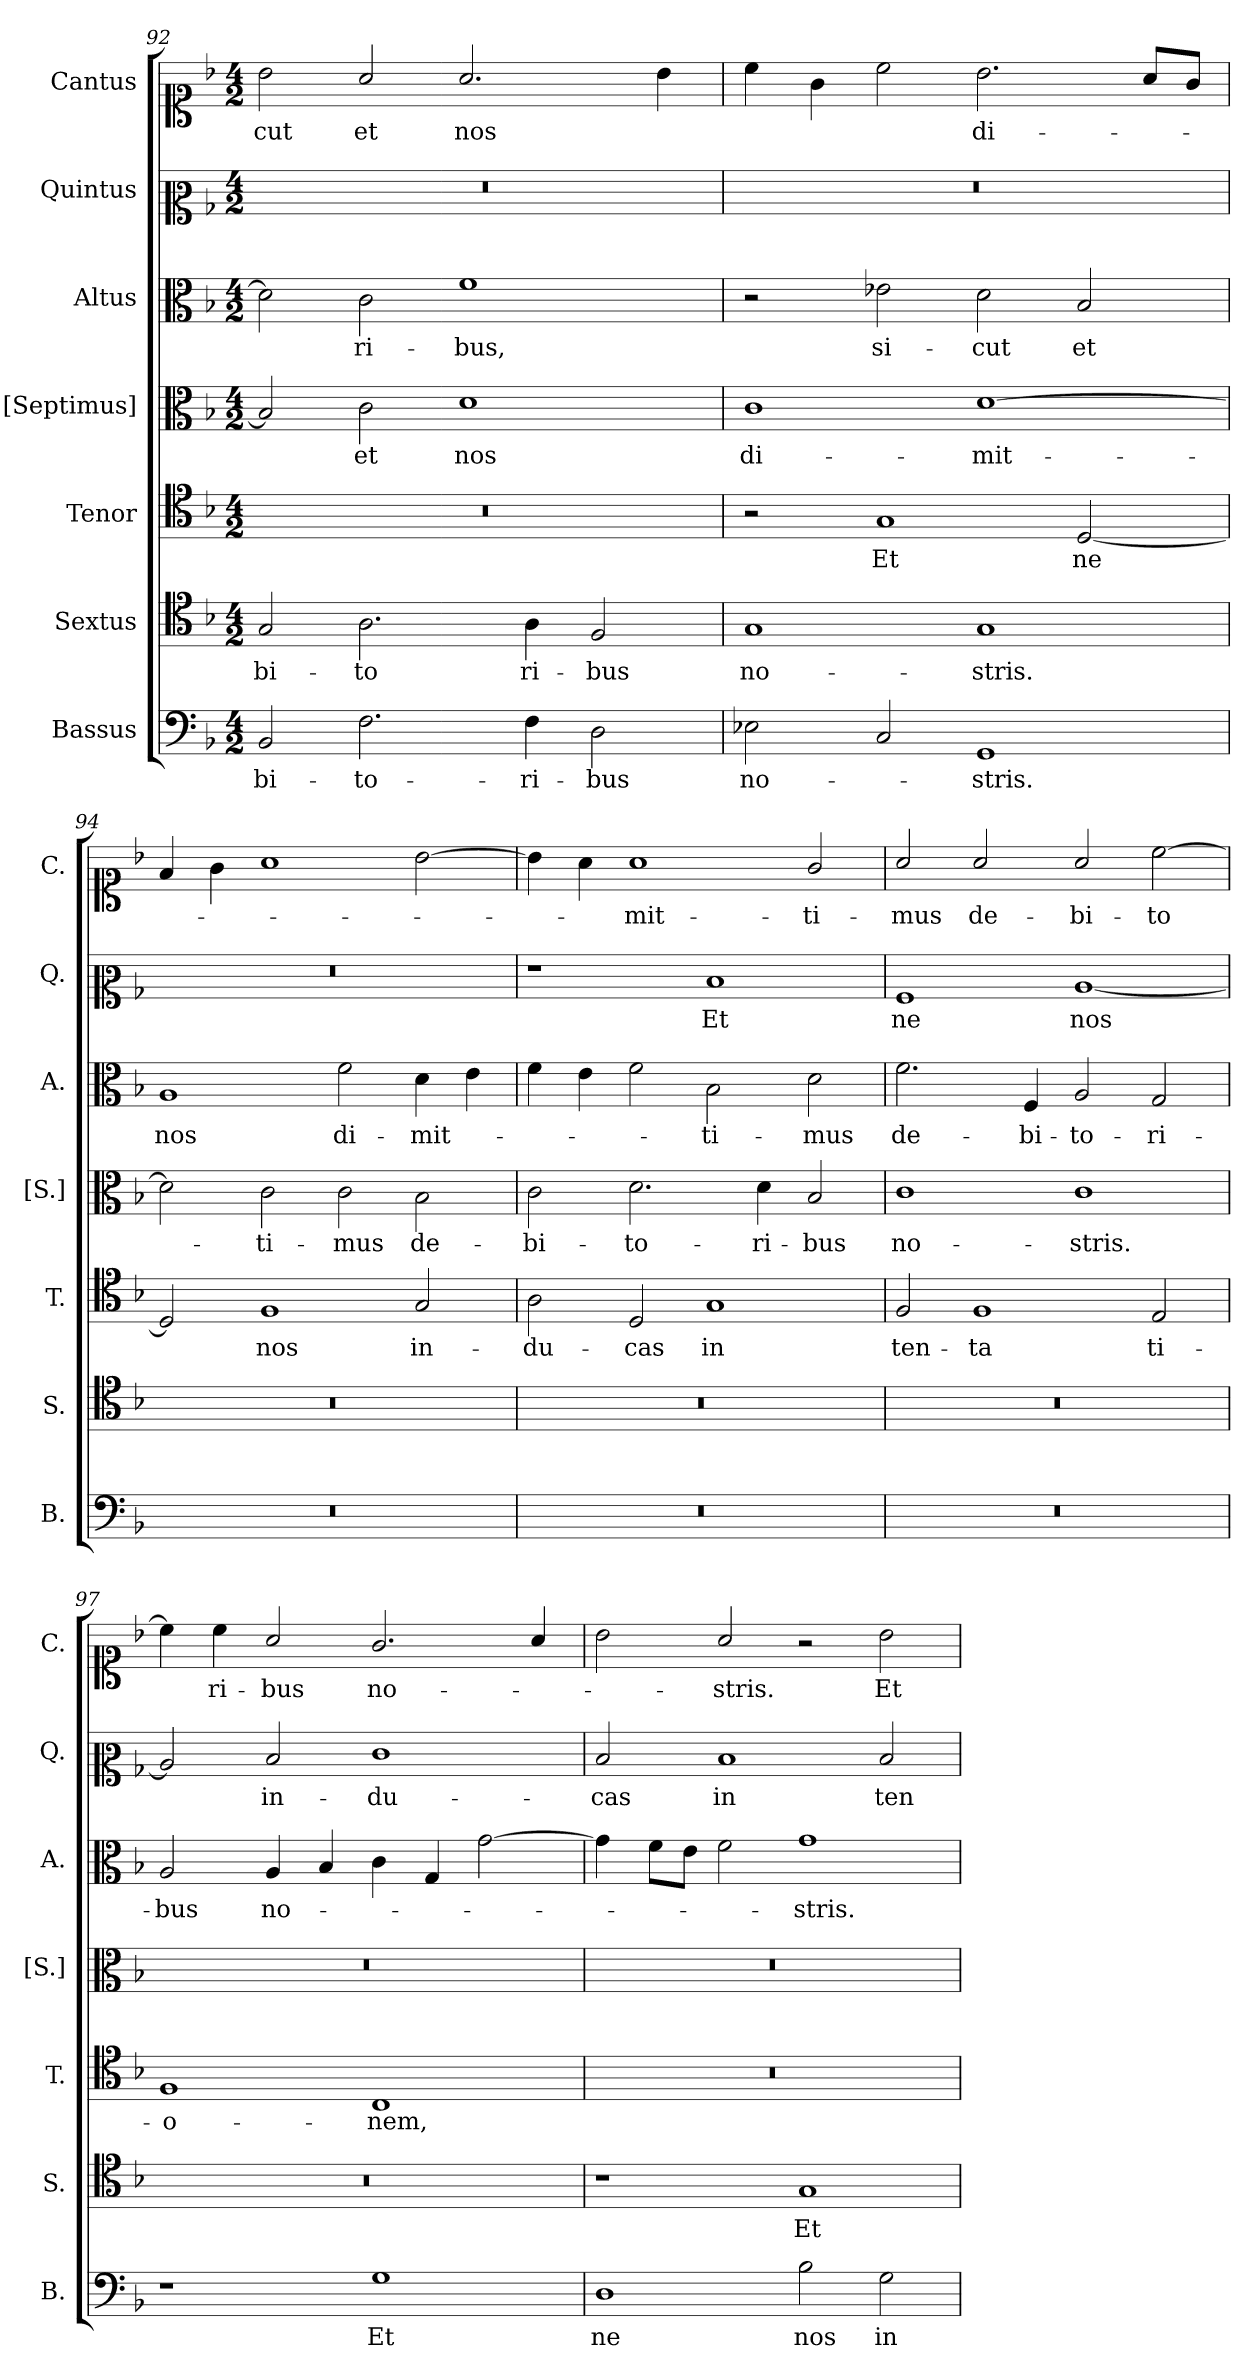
**kern	**text	**kern	**text	**kern	**text	**kern	**text	**kern	**text	**kern	**text	**kern	**text
*part7	*part7	*part6	*part6	*part5	*part5	*part4	*part4	*part3	*part3	*part2	*part2	*part1	*part1
*staff7	*staff7	*staff6	*staff6	*staff5	*staff5	*staff4	*staff4	*staff3	*staff3	*staff2	*staff2	*staff1	*staff1
*I"Bassus	*	*I"Sextus	*	*I"Tenor	*	*I"[Septimus]	*	*I"Altus	*	*I"Quintus	*	*I"Cantus	*
*I'B.	*	*I'S.	*	*I'T.	*	*I'[S.]	*	*I'A.	*	*I'Q.	*	*I'C.	*
*clefF4	*	*clefC4	*	*clefC4	*	*clefC3	*	*clefC3	*	*clefC2	*	*clefC1	*
*k[b-]	*	*k[b-]	*	*k[b-]	*	*k[b-]	*	*k[b-]	*	*k[b-]	*	*k[b-]	*
*M4/2	*	*M4/2	*	*M4/2	*	*M4/2	*	*M4/2	*	*M4/2	*	*M4/2	*
=92	=92	=92	=92	=92	=92	=92	=92	=92	=92	=92	=92	=92	=92
!	!LO:LY:b	!	!LO:LY:b	!	!	!	!	!	!	!	!	!	!LO:LY:b
2BB-/	-bi-	2G/	-bi-	0r	.	2B-/]	.	2d\]	.	0r	.	2b-\	-cut
!	!LO:LY:b	!	!LO:LY:b	!	!	!	!LO:LY:b	!	!LO:LY:b	!	!	!	!LO:LY:b
2.F\	-to-	2.A\	-to	.	.	2c\	et	2c\	ri-	.	.	2a/	et
!	!	!	!	!	!	!	!LO:LY:b	!	!LO:LY:b	!	!	!	!LO:LY:b
.	.	.	.	.	.	1d	nos	1f	-bus,	.	.	2.a/	nos
!	!LO:LY:b	!	!LO:LY:b	!	!	!	!	!	!	!	!	!	!
4F\	-ri-	4A\	ri-	.	.	.	.	.	.	.	.	.	.
!	!LO:LY:b	!	!LO:LY:b	!	!	!	!	!	!	!	!	!	!
2D\	-bus	2F/	-bus	.	.	.	.	.	.	.	.	.	.
.	.	.	.	.	.	.	.	.	.	.	.	4b-\	.
=93	=93	=93	=93	=93	=93	=93	=93	=93	=93	=93	=93	=93	=93
!	!LO:LY:b	!	!LO:LY:b	!	!	!	!LO:LY:b	!	!	!	!	!	!
2E-X\	-no-	1G	no-	2r	.	1c	di-	2r	.	0r	.	4cc\	.
.	.	.	.	.	.	.	.	.	.	.	.	4g\	.
!	!	!	!	!	!LO:LY:b	!	!	!	!LO:LY:b	!	!	!	!
2C/	.	.	.	1G	Et	.	.	2e-X\	si-	.	.	2cc\	.
!	!LO:LY:b	!	!LO:LY:b	!	!	!	!LO:LY:b	!	!LO:LY:b	!	!	!	!LO:LY:b
1GG	-stris.	1G	-stris.	.	.	[1d	-mit-	2d\	-cut	.	.	2.b-\	di-
!	!	!	!	!	!LO:LY:b	!	!	!	!LO:LY:b	!	!	!	!
.	.	.	.	[2D/	ne	.	.	2B-/	et	.	.	.	.
.	.	.	.	.	.	.	.	.	.	.	.	8a/L	.
.	.	.	.	.	.	.	.	.	.	.	.	8g/J	.
!!LO:LB:g=z
=94	=94	=94	=94	=94	=94	=94	=94	=94	=94	=94	=94	=94	=94
!	!	!	!	!	!	!	!	!	!LO:LY:b	!	!	!	!
0r	.	0r	.	2D/]	.	2d\]	.	1A	nos	0r	.	4f/	.
.	.	.	.	.	.	.	.	.	.	.	.	4g\	.
!	!	!	!	!	!LO:LY:b	!	!LO:LY:b	!	!	!	!	!	!
.	.	.	.	1F	nos	2c\	-ti-	.	.	.	.	1a	.
!	!	!	!	!	!	!	!LO:LY:b	!	!LO:LY:b	!	!	!	!
.	.	.	.	.	.	2c\	-mus	2f\	di-	.	.	.	.
!	!	!	!	!	!LO:LY:b	!	!LO:LY:b	!	!LO:LY:b	!	!	!	!
.	.	.	.	2G/	in-	2B-\	de-	4d\	-mit-	.	.	[2b-\	.
.	.	.	.	.	.	.	.	4e\	.	.	.	.	.
=95	=95	=95	=95	=95	=95	=95	=95	=95	=95	=95	=95	=95	=95
!	!	!	!	!	!LO:LY:b	!	!LO:LY:b	!	!	!	!	!	!
0r	.	0r	.	2A\	-du-	2c\	-bi-	4f\	.	1r	.	4b-\]	.
.	.	.	.	.	.	.	.	4e\	.	.	.	4a\	.
!	!	!	!	!	!LO:LY:b	!	!LO:LY:b	!	!	!	!	!	!LO:LY:b
.	.	.	.	2D/	-cas	2.d\	-to-	2f\	.	.	.	1a	-mit-
!	!	!	!	!	!LO:LY:b	!	!	!	!LO:LY:b	!	!LO:LY:b	!	!
.	.	.	.	1G	in	.	.	2B-\	-ti-	1d	Et	.	.
!	!	!	!	!	!	!	!LO:LY:b	!	!	!	!	!	!
.	.	.	.	.	.	4d\	-ri-	.	.	.	.	.	.
!	!	!	!	!	!	!	!LO:LY:b	!	!LO:LY:b	!	!	!	!LO:LY:b
.	.	.	.	.	.	2B-/	-bus	2d\	-mus	.	.	2g/	-ti-
=96	=96	=96	=96	=96	=96	=96	=96	=96	=96	=96	=96	=96	=96
!	!	!	!	!	!LO:LY:b	!	!LO:LY:b	!	!LO:LY:b	!	!LO:LY:b	!	!LO:LY:b
0r	.	0r	.	2F/	ten-	1c	no-	2.f\	de-	1A	ne	2a/	-mus
!	!	!	!	!	!LO:LY:b	!	!	!	!	!	!	!	!LO:LY:b
.	.	.	.	1F	-ta	.	.	.	.	.	.	2a/	de-
!	!	!	!	!	!	!	!	!	!LO:LY:b	!	!	!	!
.	.	.	.	.	.	.	.	4F/	-bi-	.	.	.	.
!	!	!	!	!	!	!	!LO:LY:b	!	!LO:LY:b	!	!LO:LY:b	!	!LO:LY:b
.	.	.	.	.	.	1c	-stris.	2A/	-to-	[1c	nos	2a/	-bi-
!	!	!	!	!	!LO:LY:b	!	!	!	!LO:LY:b	!	!	!	!LO:LY:b
.	.	.	.	2E/	ti-	.	.	2G/	-ri-	.	.	[2cc\	-to
=97	=97	=97	=97	=97	=97	=97	=97	=97	=97	=97	=97	=97	=97
!	!	!	!	!	!LO:LY:b	!	!	!	!LO:LY:b	!	!	!	!
1r	.	0r	.	1F	-o-	0r	.	2A/	-bus	2c/]	.	4cc\]	.
!	!	!	!	!	!	!	!	!	!	!	!	!	!LO:LY:b
.	.	.	.	.	.	.	.	.	.	.	.	4cc\	ri-
!	!	!	!	!	!	!	!	!	!LO:LY:b	!	!LO:LY:b	!	!LO:LY:b
.	.	.	.	.	.	.	.	4A/	no-	2d/	in-	2a/	-bus
.	.	.	.	.	.	.	.	4B-/	.	.	.	.	.
!	!LO:LY:b	!	!	!	!LO:LY:b	!	!	!	!	!	!LO:LY:b	!	!LO:LY:b
1G	Et	.	.	1C	-nem,	.	.	4c\	.	1e	-du-	2.g/	no-
.	.	.	.	.	.	.	.	4G/	.	.	.	.	.
.	.	.	.	.	.	.	.	[2g\	.	.	.	.	.
.	.	.	.	.	.	.	.	.	.	.	.	4a/	.
=98	=98	=98	=98	=98	=98	=98	=98	=98	=98	=98	=98	=98	=98
!	!LO:LY:b	!	!	!	!	!	!	!	!	!	!LO:LY:b	!	!
1D	ne	1r	.	0r	.	0r	.	4g\]	.	2d/	-cas	2b-\	.
.	.	.	.	.	.	.	.	8f\L	.	.	.	.	.
.	.	.	.	.	.	.	.	8e\J	.	.	.	.	.
!	!	!	!	!	!	!	!	!	!	!	!LO:LY:b	!	!LO:LY:b
.	.	.	.	.	.	.	.	2f\	.	1d	in	2a/	-stris.
!	!LO:LY:b	!	!LO:LY:b	!	!	!	!	!	!LO:LY:b	!	!	!	!
2B-\	nos	1G	Et	.	.	.	.	1g	-stris.	.	.	2r	.
!	!LO:LY:b	!	!	!	!	!	!	!	!	!	!LO:LY:b	!	!LO:LY:b
2G\	in-	.	.	.	.	.	.	.	.	2d/	ten-	2b-\	Et
=	=	=	=	=	=	=	=	=	=	=	=	=	=
*-	*-	*-	*-	*-	*-	*-	*-	*-	*-	*-	*-	*-	*-
